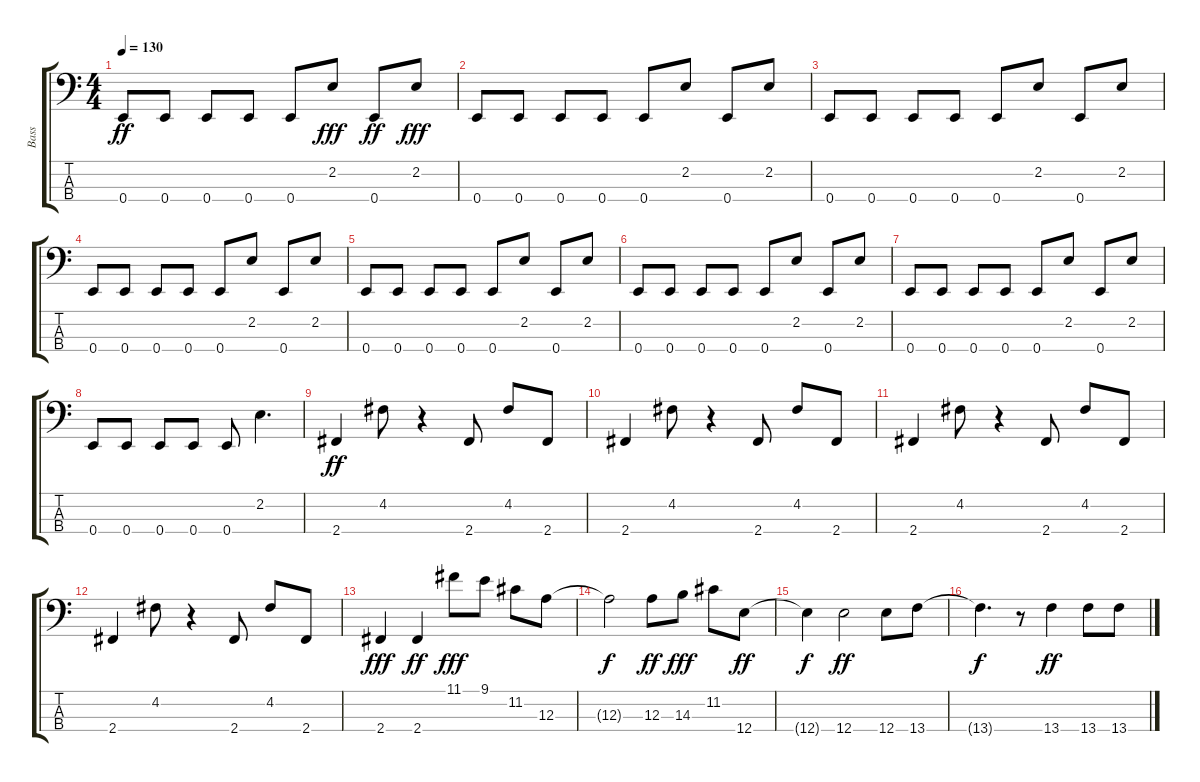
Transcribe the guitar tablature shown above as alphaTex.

\track ("Bass" "Bass") {instrument electricbassfinger}
\staff {score tabs}
\tuning (G2 D2 A1 E1) {hide}
\ts (4 4)
\tempo 130
\clef f4
\ks c
0.4.8{dy ff} 0.4.8 0.4.8 0.4.8 0.4.8 2.2.8{dy fff} 0.4.8{dy ff} 2.2.8{dy fff} |
0.4.8 0.4.8 0.4.8 0.4.8 0.4.8 2.2.8 0.4.8 2.2.8 |
0.4.8 0.4.8 0.4.8 0.4.8 0.4.8 2.2.8 0.4.8 2.2.8 |
0.4.8 0.4.8 0.4.8 0.4.8 0.4.8 2.2.8 0.4.8 2.2.8 |
0.4.8 0.4.8 0.4.8 0.4.8 0.4.8 2.2.8 0.4.8 2.2.8 |
0.4.8 0.4.8 0.4.8 0.4.8 0.4.8 2.2.8 0.4.8 2.2.8 |
0.4.8 0.4.8 0.4.8 0.4.8 0.4.8 2.2.8 0.4.8 2.2.8 |
0.4.8 0.4.8 0.4.8 0.4.8 0.4.8 2.2.4{d} |
2.4.4{dy ff} 4.2.8 r.4 2.4.8 4.2.8 2.4.8 |
2.4.4 4.2.8 r.4 2.4.8 4.2.8 2.4.8 |
2.4.4 4.2.8 r.4 2.4.8 4.2.8 2.4.8 |
2.4.4 4.2.8 r.4 2.4.8 4.2.8 2.4.8 |
2.4.4{dy fff} 2.4.4{dy ff} 11.1.8{dy fff} 9.1.8 11.2.8 12.3.8 |
12.3{t}.2{dy f} 12.3.8{dy ff} 14.3.8{dy fff} 11.2.8 12.4.8{dy ff} |
12.4{t}.4{dy f} 12.4.2{dy ff} 12.4.8 13.4.8 |
13.4{t}.4{d dy f} r.8 13.4.4{dy ff} 13.4.8 13.4.8
